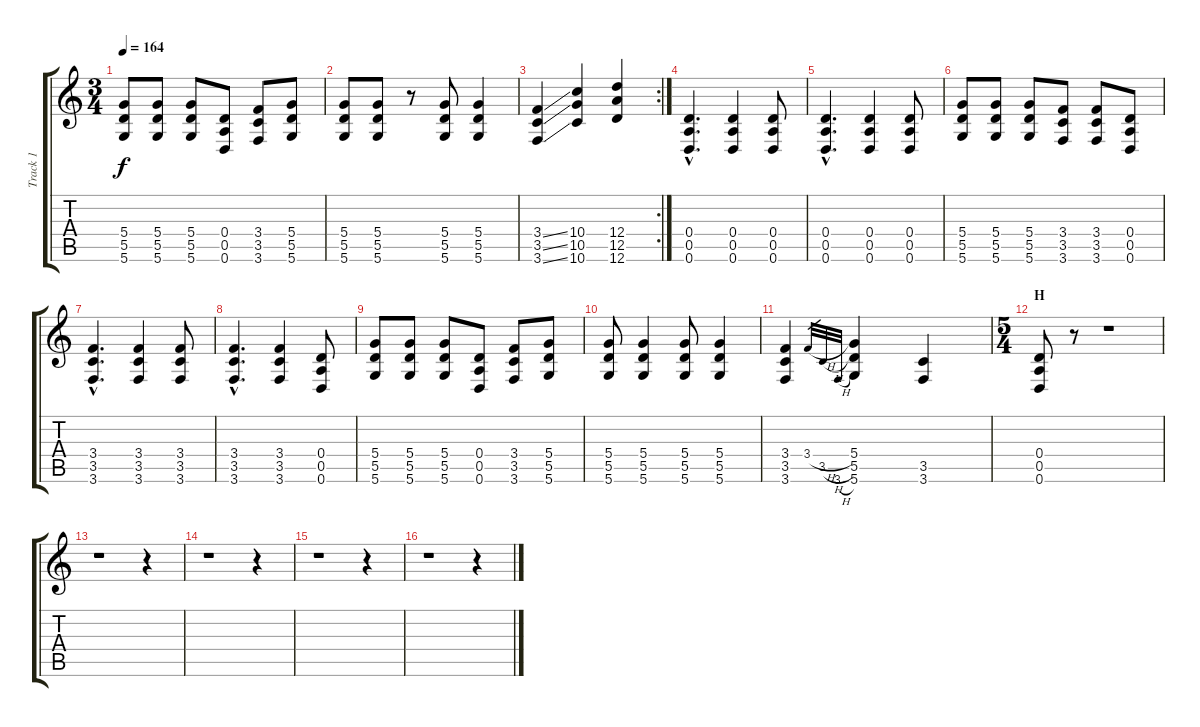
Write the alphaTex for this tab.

\track ("Track 1" "Track 1") {instrument electricguitarclean}
\staff {score tabs}
\tuning (E4 B3 G3 D3 A2 D2) {hide}
\ts (3 4)
\tempo 164
\clef g2
\ks c
(5.4 5.5 5.6).8{dy f} (5.4 5.5 5.6).8 (5.4 5.5 5.6).8 (0.4 0.5 0.6).8 (3.4 3.5 3.6).8 (5.4 5.5 5.6).8 |
(5.4 5.5 5.6).8 (5.4 5.5 5.6).8 r.8 (5.4 5.5 5.6).8 (5.4 5.5 5.6).4 |
\rc 2
(3.4{ss} 3.5{ss} 3.6{ss}).4 (10.4 10.5 10.6).4 (12.4 12.5 12.6).4 |
(0.4{hac} 0.5{hac} 0.6{hac}).4{d} (0.4 0.5 0.6).4 (0.4 0.5 0.6).8 |
(0.4{hac} 0.5{hac} 0.6{hac}).4{d} (0.4 0.5 0.6).4 (0.4 0.5 0.6).8 |
(5.4 5.5 5.6).8 (5.4 5.5 5.6).8 (5.4 5.5 5.6).8 (3.4 3.5 3.6).8 (3.4 3.5 3.6).8 (0.4 0.5 0.6).8 |
(3.4{hac} 3.5{hac} 3.6{hac}).4{d} (3.4 3.5 3.6).4 (3.4 3.5 3.6).8 |
(3.4{hac} 3.5{hac} 3.6{hac}).4{d} (3.4 3.5 3.6).4 (0.4 0.5 0.6).8 |
(5.4 5.5 5.6).8 (5.4 5.5 5.6).8 (5.4 5.5 5.6).8 (0.4 0.5 0.6).8 (3.4 3.5 3.6).8 (5.4 5.5 5.6).8 |
(5.4 5.5 5.6).8 (5.4 5.5 5.6).4 (5.4 5.5 5.6).8 (5.4 5.5 5.6).4 |
(3.4 3.5 3.6).4 3.4{h}.32{gr} 3.5{h}.32{gr} 3.6{h}.32{gr} (5.4 5.5 5.6).4 (3.5 3.6).4 |
\ts (5 4)
\section ("" "H")
(0.4 0.5 0.6).8 r.8 r.1 |
r.1 r.4 |
r.1 r.4 |
r.1 r.4 |
r.1 r.4
